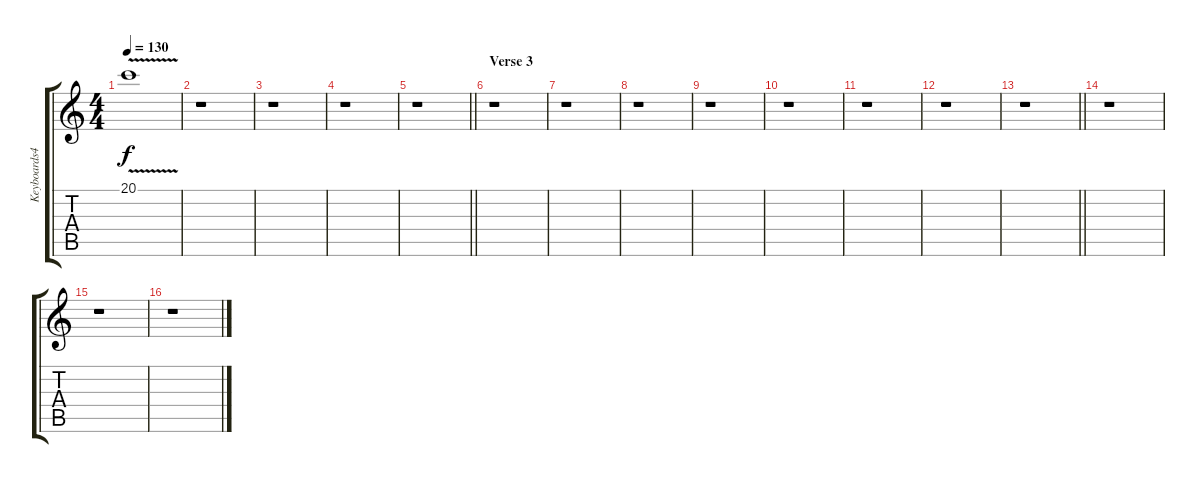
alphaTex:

\track ("Keyboards4" "Keyboards4") {instrument lead8bassandlead}
\staff {score tabs}
\tuning (E4 B3 G3 D3 A2 E2) {hide}
\ts (4 4)
\tempo 130
\clef g2
\ks c
20.1{v}.1{dy f} |
r.1 |
r.1 |
r.1 |
\barLineRight lightlight
r.1 |
\section ("" "Verse 3")
r.1 |
r.1 |
r.1 |
r.1 |
r.1 |
r.1 |
r.1 |
\barLineRight lightlight
r.1 |
r.1 |
r.1 |
r.1
